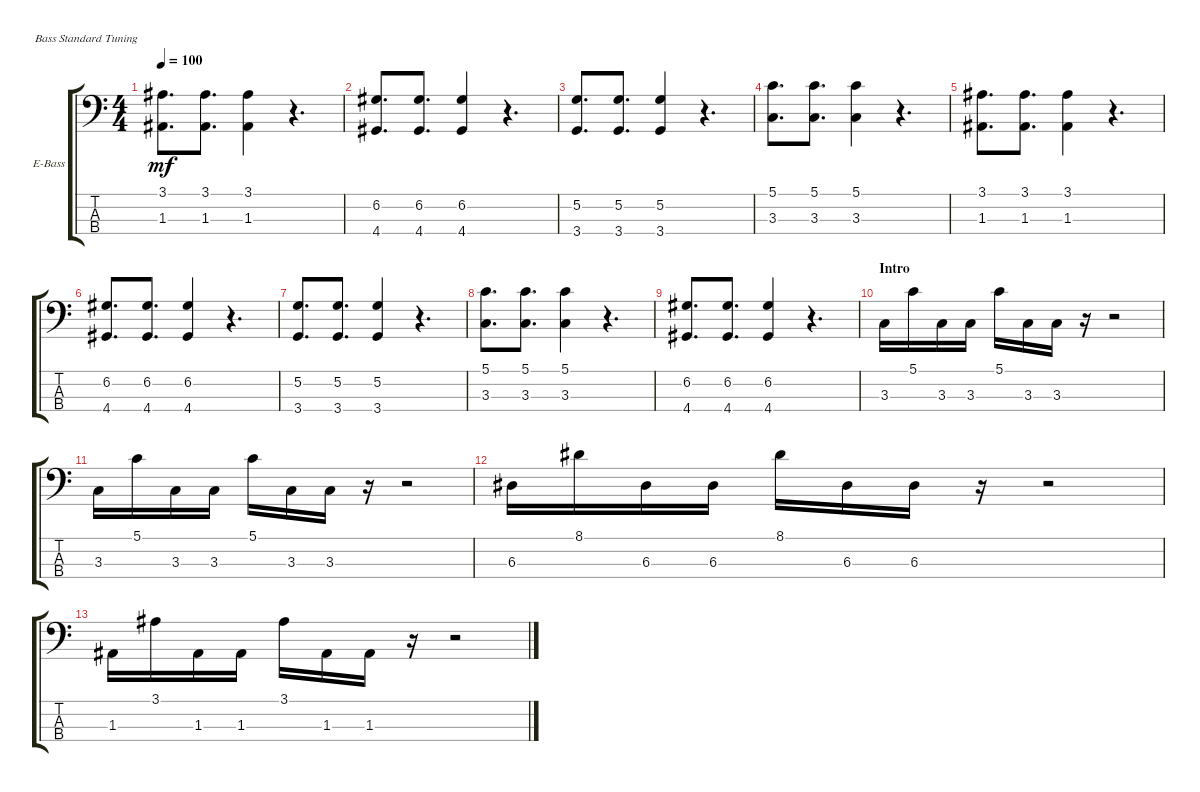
\defaultSystemsLayout 4
\bracketExtendMode groupsimilarinstruments
\firstSystemTrackNameOrientation horizontal
\otherSystemsTrackNameOrientation horizontal
\track ("Wolstenholme Clean Bass" "E-Bass") {instrument electricbassfinger}
\staff {score tabs}
\tuning (G2 D2 A1 E1)
\ts (4 4)
\tempo 100
\clef f4
\ks c
(1.3 3.1).8{d dy mf} (3.1 1.3).8{d} (3.1 1.3).4 r.4{d} |
(4.4 6.2).8{d} (6.2 4.4).8{d} (6.2 4.4).4 r.4{d} |
(5.2 3.4).8{d} (5.2 3.4).8{d} (5.2 3.4).4 r.4{d} |
(3.3 5.1).8{d} (3.3 5.1).8{d} (5.1 3.3).4 r.4{d} |
(1.3 3.1).8{d} (3.1 1.3).8{d} (3.1 1.3).4 r.4{d} |
(4.4 6.2).8{d} (6.2 4.4).8{d} (6.2 4.4).4 r.4{d} |
(5.2 3.4).8{d} (5.2 3.4).8{d} (5.2 3.4).4 r.4{d} |
(3.3 5.1).8{d} (3.3 5.1).8{d} (5.1 3.3).4 r.4{d} |
(4.4 6.2).8{d} (6.2 4.4).8{d} (6.2 4.4).4 r.4{d} |
\section ("" "Intro")
3.3.16 5.1.16 3.3.16 3.3.16 5.1.16 3.3.16 3.3.16 r.16 r.2 |
3.3.16 5.1.16 3.3.16 3.3.16 5.1.16 3.3.16 3.3.16 r.16 r.2 |
6.3.16 8.1.16 6.3.16 6.3.16 8.1.16 6.3.16 6.3.16 r.16 r.2 |
1.3.16 3.1.16 1.3.16 1.3.16 3.1.16 1.3.16 1.3.16 r.16 r.2
